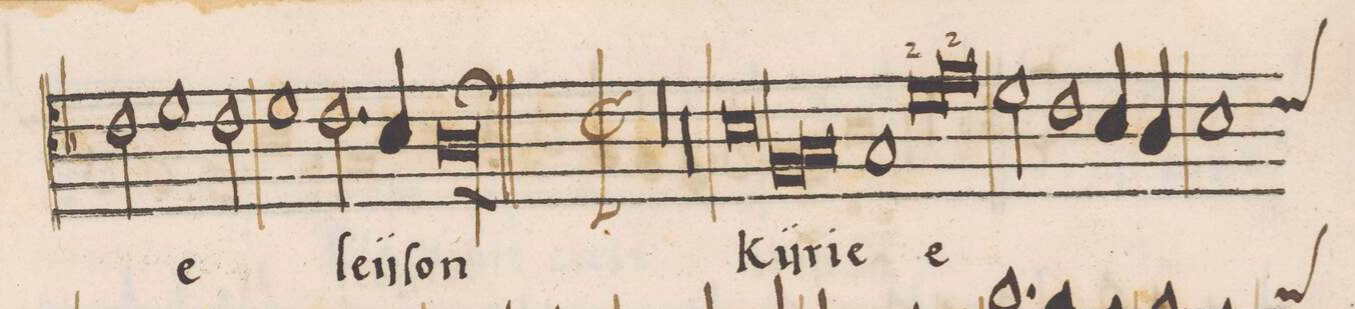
**kern	**text
*I"ALTVS	*
*clefC4	*
*k[b-]	*
*met(C|)	*
*M2/1	*
2c\	-ſon
*	*Xij
1d	e-
2c\	.
=40-	=40-
1d	.
2.c\	-le-
4B-/	-ӱ-
=41-	=41-
00A;	-ſon
=42-	=42-
=43||	=43||
*M2/1	*
*met(C|)	*
00r	.
=44-	=44-
=45-	=45-
00r	.
=46-	=46-
=47-	=47-
0B-	Kӱ-
=48-	=48-
*lig	*
1F	-ri-
1G	.
*Xlig	*
=49-	=49-
1G	-e
*lig	*
0d	e-
=50-	=50-
0e	.
*Xlig	*
=51-	=51-
2d\	.
1c\	.
=52-	=52-
4B-/	.
4A/	.
*custos:c	*
1B-	.
=53-	=53-
*-	*-
